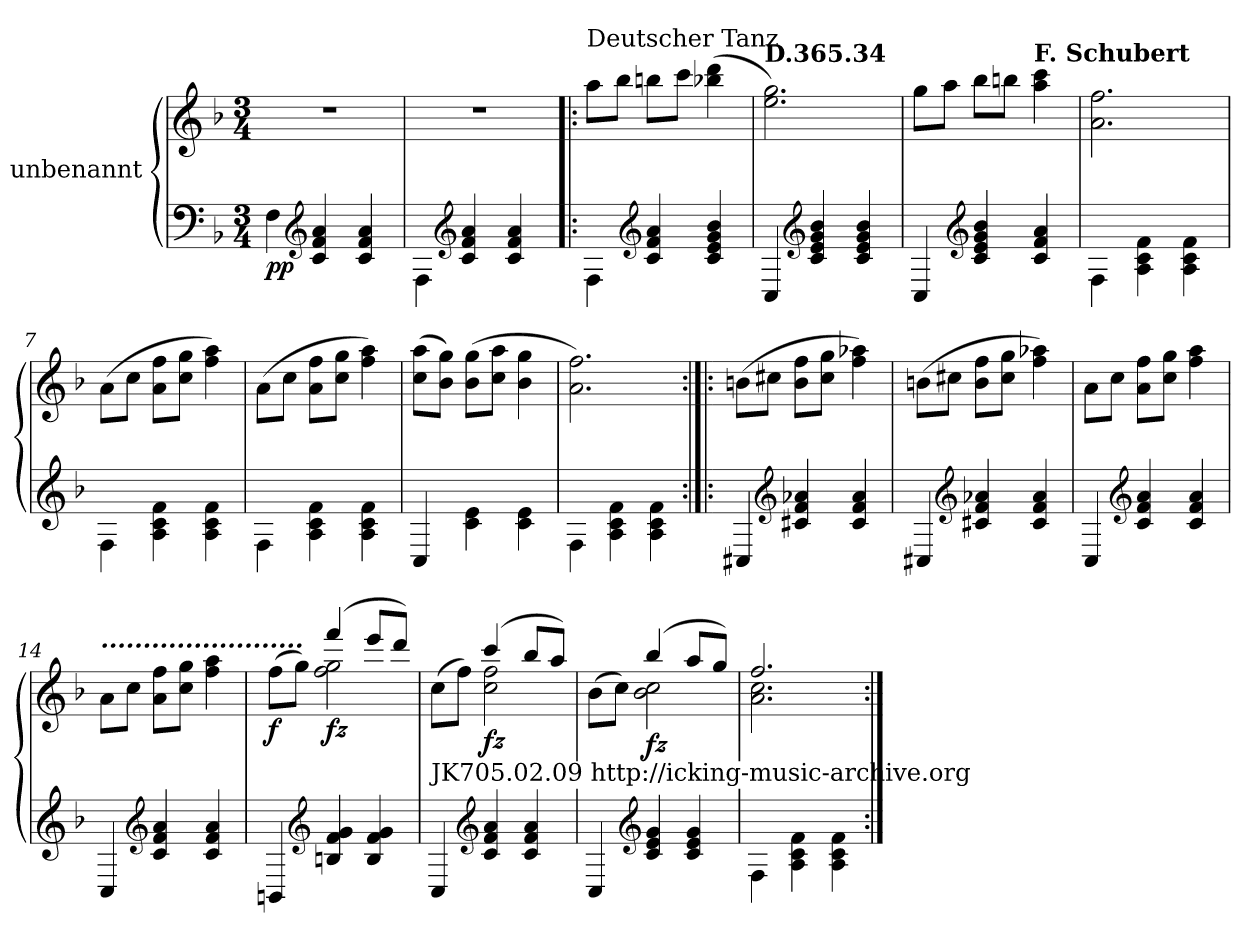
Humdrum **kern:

**kern	**kern	**dynam
*part1	*part1	*part1
*staff2	*staff1	*staff1/2
*I"unbenannt	*	*
*clefF4	*clefG2	*
*k[b-]	*k[b-]	*
*M3/4	*M3/4	*
=1	=1	=1
!	!	!LO:DY:b=2
4F\	2.r	pp
*clefG2	*	*
4c/ 4f/ 4a/	.	.
4c/ 4f/ 4a/	.	.
=2	=2	=2
4F\	2.r	.
*clefG2	*	*
4c/ 4f/ 4a/	.	.
4c/ 4f/ 4a/	.	.
=3!|:	=3!|:	=3!|:
!	!LO:TX:a:t=Deutscher Tanz	!
4F\	8aa\L	.
.	8bb-\J	.
*clefG2	*	*
4c/ 4f/ 4a/	8bbn\L	.
.	8ccc\J	.
4c/ 4e/ 4g/ 4b-/	(4bb-X\ 4ddd\	.
=4	=4	=4
!	!LO:TX:a:B:t=D.365.34	!
4C/	2.ee\ 2.gg\)	.
*clefG2	*	*
4c/ 4e/ 4g/ 4b-/	.	.
4c/ 4e/ 4g/ 4b-/	.	.
=5	=5	=5
4C/	8gg\L	.
.	8aa\J	.
*clefG2	*	*
4c/ 4e/ 4g/ 4b-/	8bb-\L	.
.	8bbn\J	.
!	!LO:TX:a:B:t=F. Schubert	!
4c/ 4f/ 4a/	4aa\ 4ccc\	.
!!LO:LB:g=z
=6	=6	=6
4F\	2.a\ 2.ff\	.
4A\ 4c\ 4f\	.	.
4A\ 4c\ 4f\	.	.
=7	=7	=7
4F\	(8a\L	.
.	8cc\J	.
4A\ 4c\ 4f\	8a\ 8ff\L	.
.	8cc\ 8gg\J	.
4A\ 4c\ 4f\	4ff\ 4aa\)	.
=8	=8	=8
4F\	(8a\L	.
.	8cc\J	.
4A\ 4c\ 4f\	8a\ 8ff\L	.
.	8cc\ 8gg\J	.
4A\ 4c\ 4f\	4ff\ 4aa\)	.
=9	=9	=9
4C/	(8cc\ 8aa\L	.
.	8b-\ 8gg\J)	.
4c\ 4e\	(8b-\ 8gg\L	.
.	8cc\ 8aa\J	.
4c\ 4e\	4b-\ 4gg\	.
=10	=10	=10
4F\	2.a\ 2.ff\)	.
4A\ 4c\ 4f\	.	.
4A\ 4c\ 4f\	.	.
!!LO:LB:g=z
=11:|!|:	=11:|!|:	=11:|!|:
4C#X/	(8bn\L	.
.	8cc#X\J	.
*clefG2	*	*
4c#X/ 4f/ 4a-X/	8b\ 8ff\L	.
.	8cc#\ 8gg\J	.
4c#/ 4f/ 4a-/	4ff\ 4aa-X\)	.
=12	=12	=12
4C#X/	(8bn\L	.
.	8cc#X\J	.
*clefG2	*	*
4c#X/ 4f/ 4a-X/	8b\ 8ff\L	.
.	8cc#\ 8gg\J	.
4c#/ 4f/ 4a-/	4ff\ 4aa-X\)	.
=13	=13	=13
4C/	8a\L	.
.	8cc\J	.
*clefG2	*	*
4c/ 4f/ 4a/	8a\ 8ff\L	.
.	8cc\ 8gg\J	.
4c/ 4f/ 4a/	4ff\ 4aa\	.
!!LO:LB:g=z
=14	=14	=14
!	!LO:TX:a:Bi:t=........................	!
4C/	8a\L	.
.	8cc\J	.
*clefG2	*	*
4c/ 4f/ 4a/	8a\ 8ff\L	.
.	8cc\ 8gg\J	.
4c/ 4f/ 4a/	4ff\ 4aa\	.
=15	=15	=15
*	*^	*
!	!	!	!LO:DY:b
4BBn/	(8ff\L	4ryy	f
.	8gg\J)	.	.
*clefG2	*	*	*
!	!	!	!LO:DY:b
4Bn/ 4f/ 4g/	(4fff/	2ff\ 2gg\	fz
4B/ 4f/ 4g/	8eee/L	.	.
.	8ddd/J)	.	.
=16	=16	=16	=16
!LO:TX:a:t=JK705.02.09 http&colon;//icking-music-archive.org	!	!	!
4C/	(8cc\L	4ryy	.
.	8ff\J)	.	.
*clefG2	*	*	*
!	!	!	!LO:DY:b
4c/ 4f/ 4a/	(4ccc/	2cc\ 2ff\	fz
4c/ 4f/ 4a/	8bb-/L	.	.
.	8aa/J)	.	.
=17	=17	=17	=17
4C/	(8b-\L	4ryy	.
.	8cc\J)	.	.
*clefG2	*	*	*
!	!	!	!LO:DY:b
4c/ 4e/ 4g/	(4bb-/	2b-\ 2cc\	fz
4c/ 4e/ 4g/	8aa/L	.	.
.	8gg/J)	.	.
=18	=18	=18	=18
4F\	2.ff/	2.a\ 2.cc\	.
4A\ 4c\ 4f\	.	.	.
4A\ 4c\ 4f\	.	.	.
*	*v	*v	*
=:|!	=:|!	=:|!
*-	*-	*-
